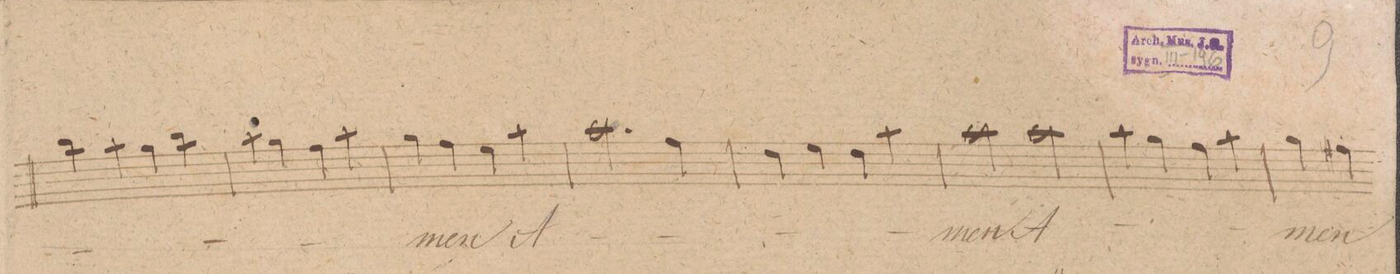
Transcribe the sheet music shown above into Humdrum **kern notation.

**kern	**text	**dynam
*I"Alto.	*	*
*clefC3	*	*
*k[f#c#g#]	*	*
*met(c|)	*	*
*M2/2	*	*
4cc#\	.	.
4b\	.	.
4a\	.	.
4cc#\	.	.
=217	=217	=217
4b\	.	.
4a\	.	.
4g#\	.	.
4b\	.	.
=218	=218	=218
4a\	.	.
4g#\	-men	.
4f#\	.	.
4b\	A-	.
=219	=219	=219
2.b\	.	.
4g#\	.	.
=220	=220	=220
4e\	.	.
4f#\	.	.
4e\	.	.
4b\	.	.
=221	=221	=221
2b\	-men	.
2b\	A-	.
=222	=222	=222
4b\	.	.
4a\	.	.
4g#\	.	.
4b\	.	.
=223	=223	=223
4a\	-men	.
4g#X\	.	.
*-	*-	*-
